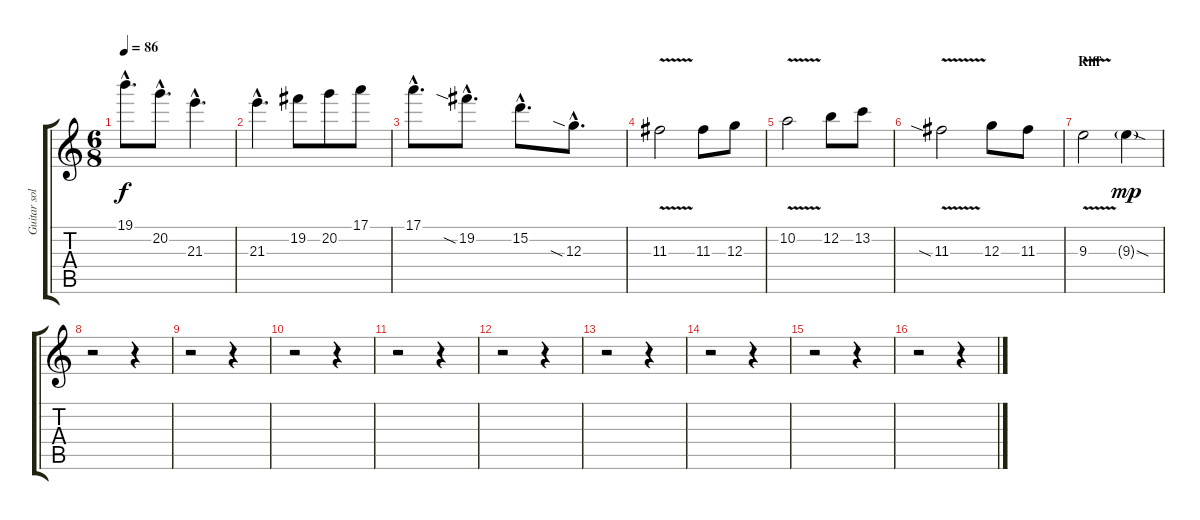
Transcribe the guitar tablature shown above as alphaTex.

\track ("Guitar solo" "Guitar sol") {instrument distortionguitar}
\staff {score tabs}
\tuning (E4 B3 G3 D3 A2 E2) {hide}
\ts (6 8)
\tempo 86
\clef g2
\ks c
19.1{hac}.8{d dy f} 20.2{hac}.8{d} 21.3{hac}.4{d} |
21.3{hac}.4{d} 19.2.8 20.2.8 17.1.8 |
17.1{hac}.8{d} 19.2{sia hac}.8{d} 15.2{hac}.8{d} 12.3{sia hac}.8{d} |
11.3{v}.2 11.3.8 12.3.8 |
10.2{v}.2 12.2.8 13.2.8 |
11.3{v sia}.2 12.3.8 11.3.8 |
\section ("" "Riff")
9.3{v}.2 9.3{sod g}.4{dy mp} |
r.2 r.4 |
r.2 r.4 |
r.2 r.4 |
r.2 r.4 |
r.2 r.4 |
r.2 r.4 |
r.2 r.4 |
r.2 r.4 |
r.2 r.4
